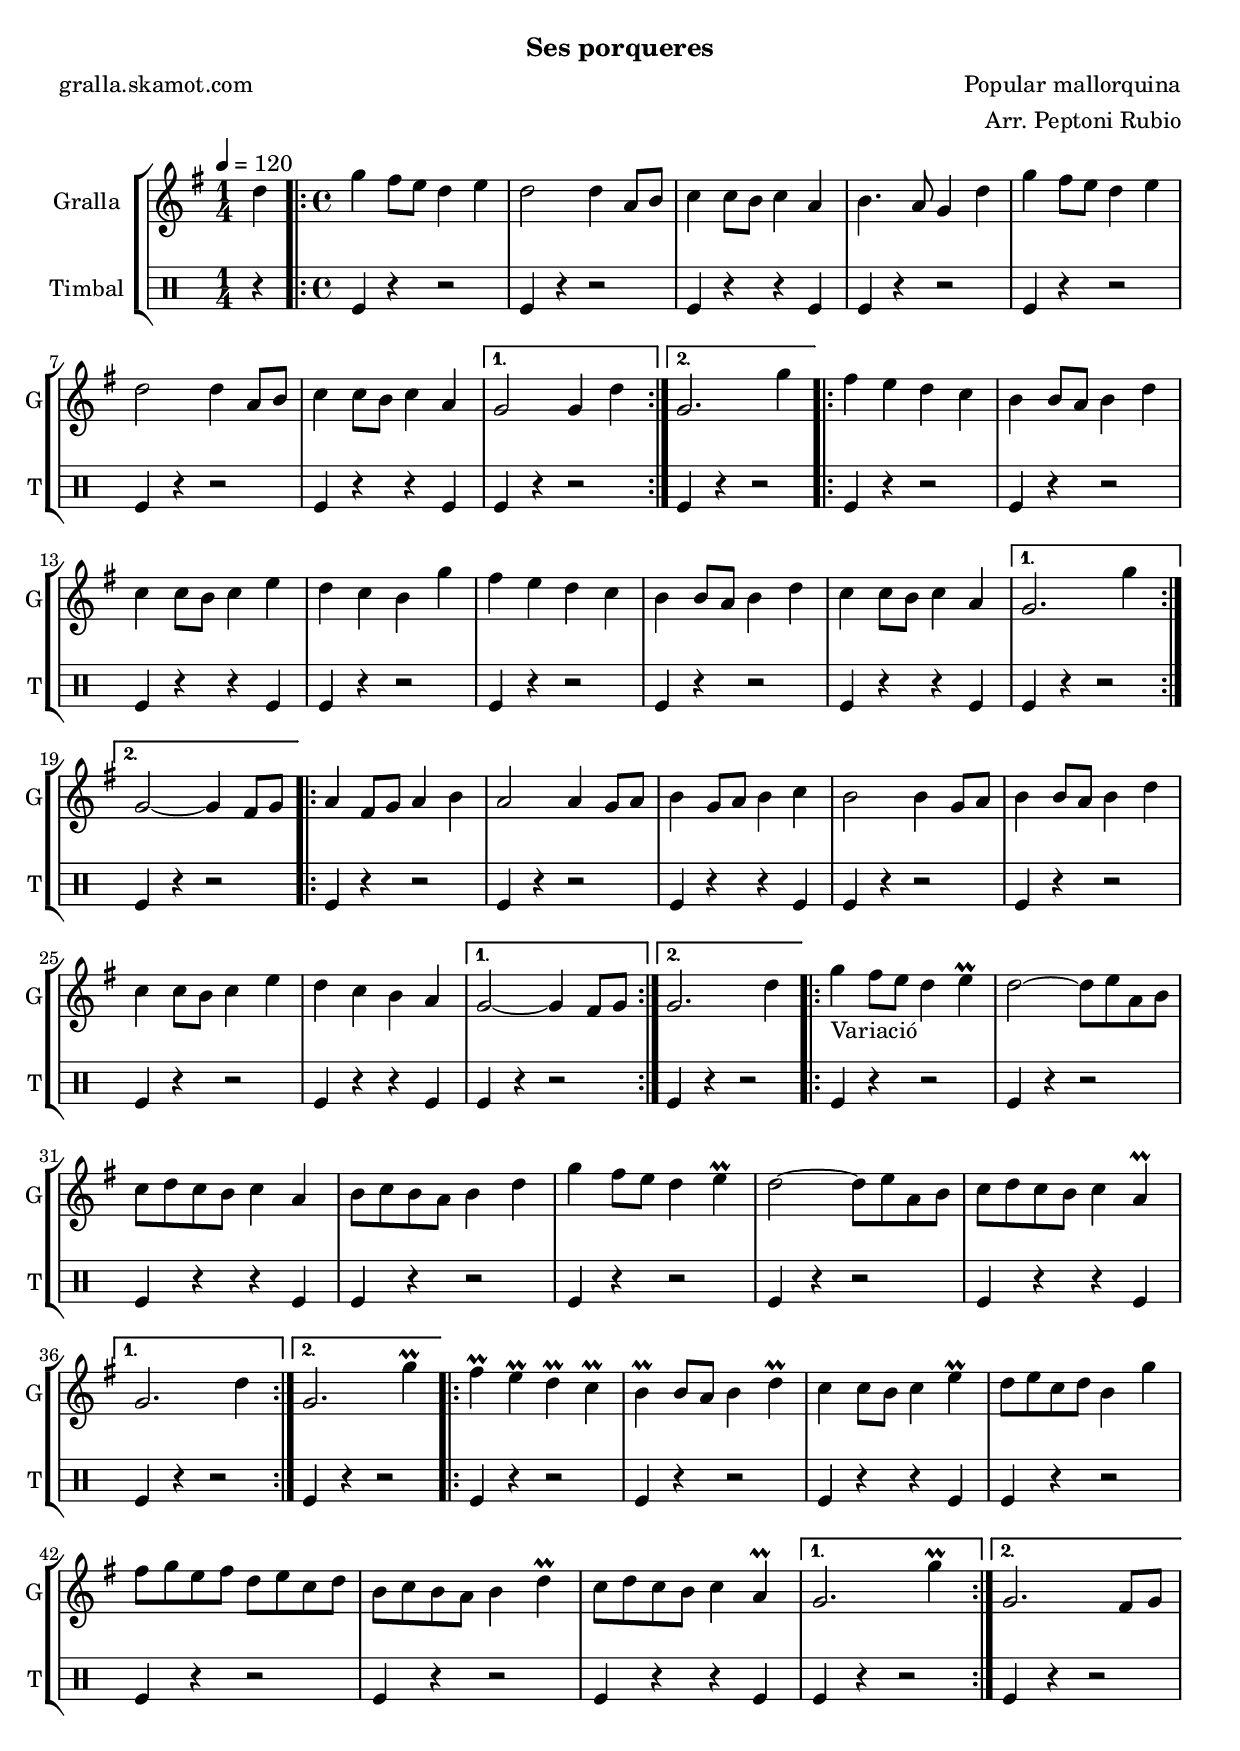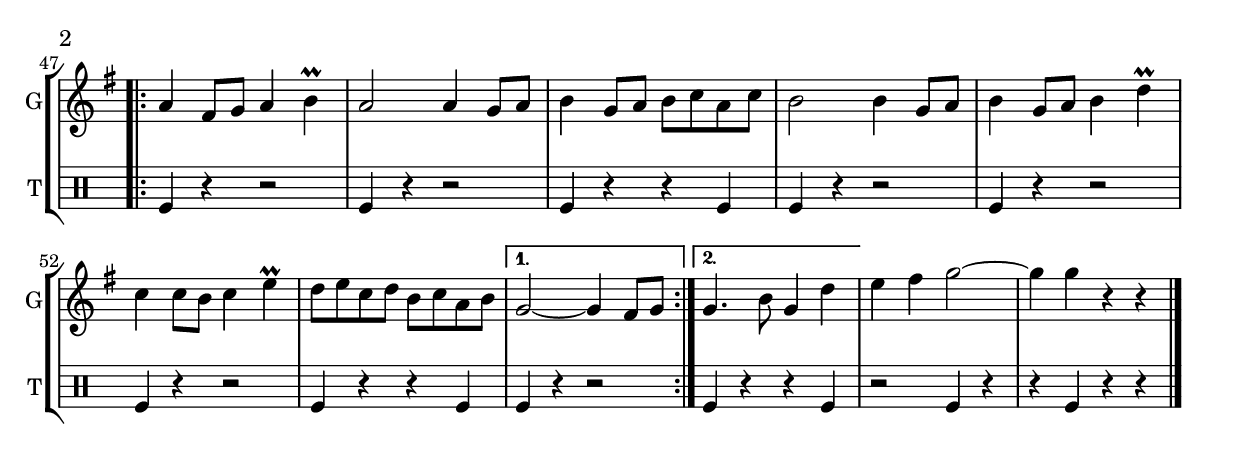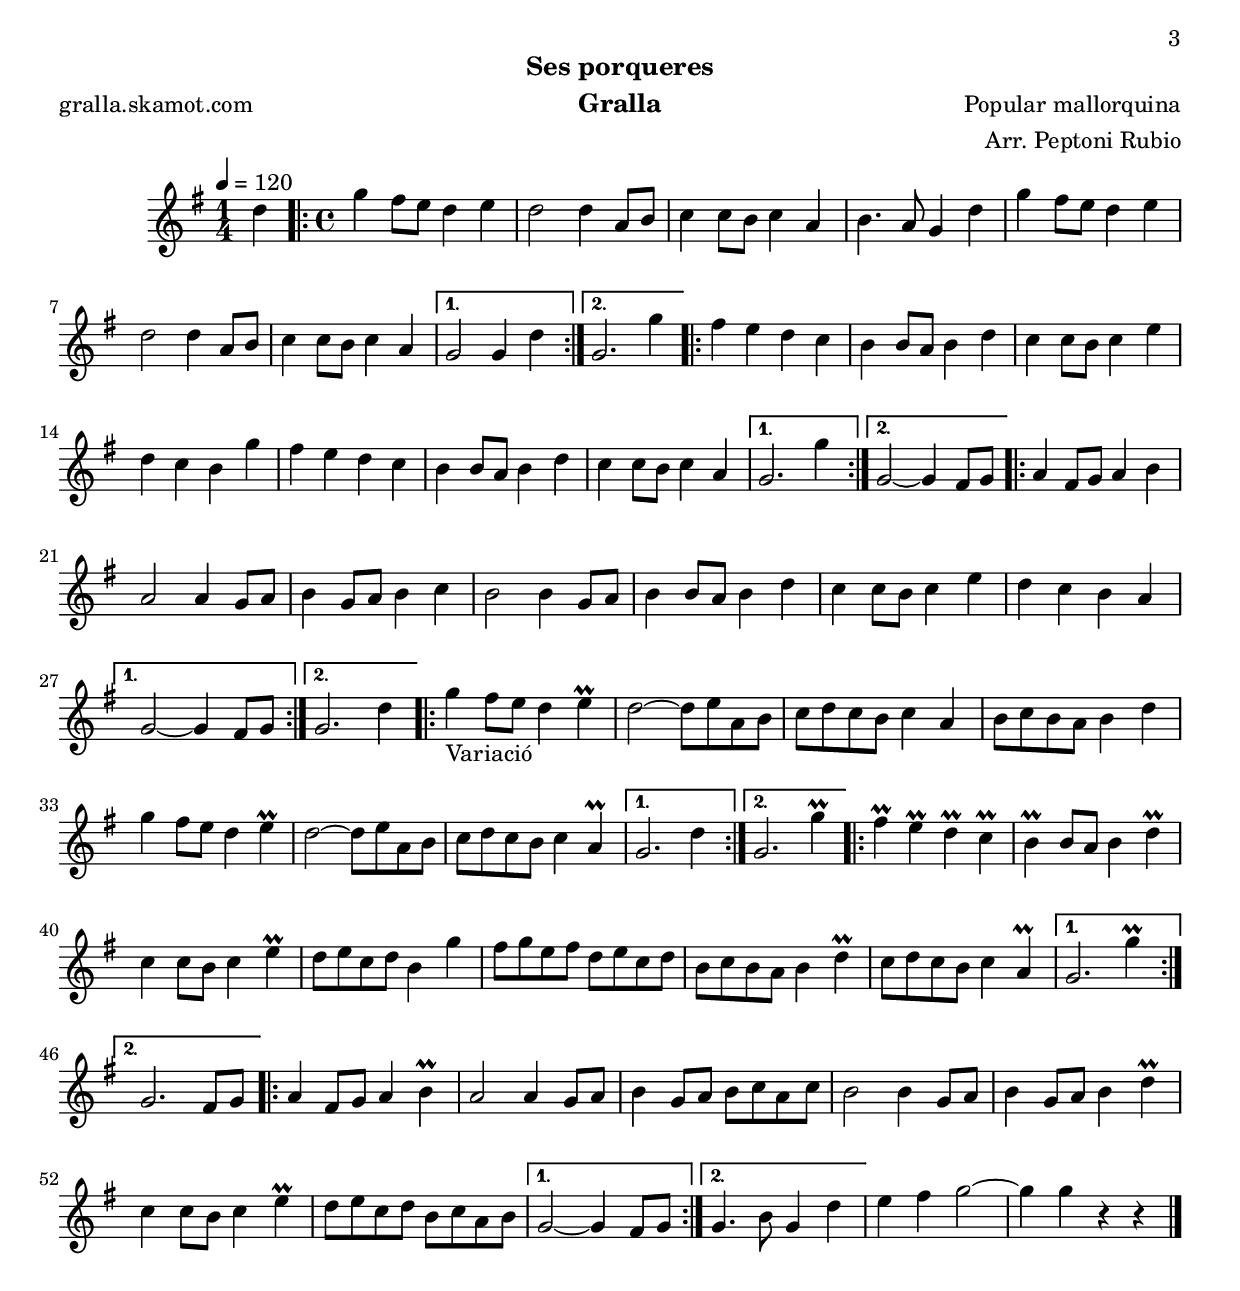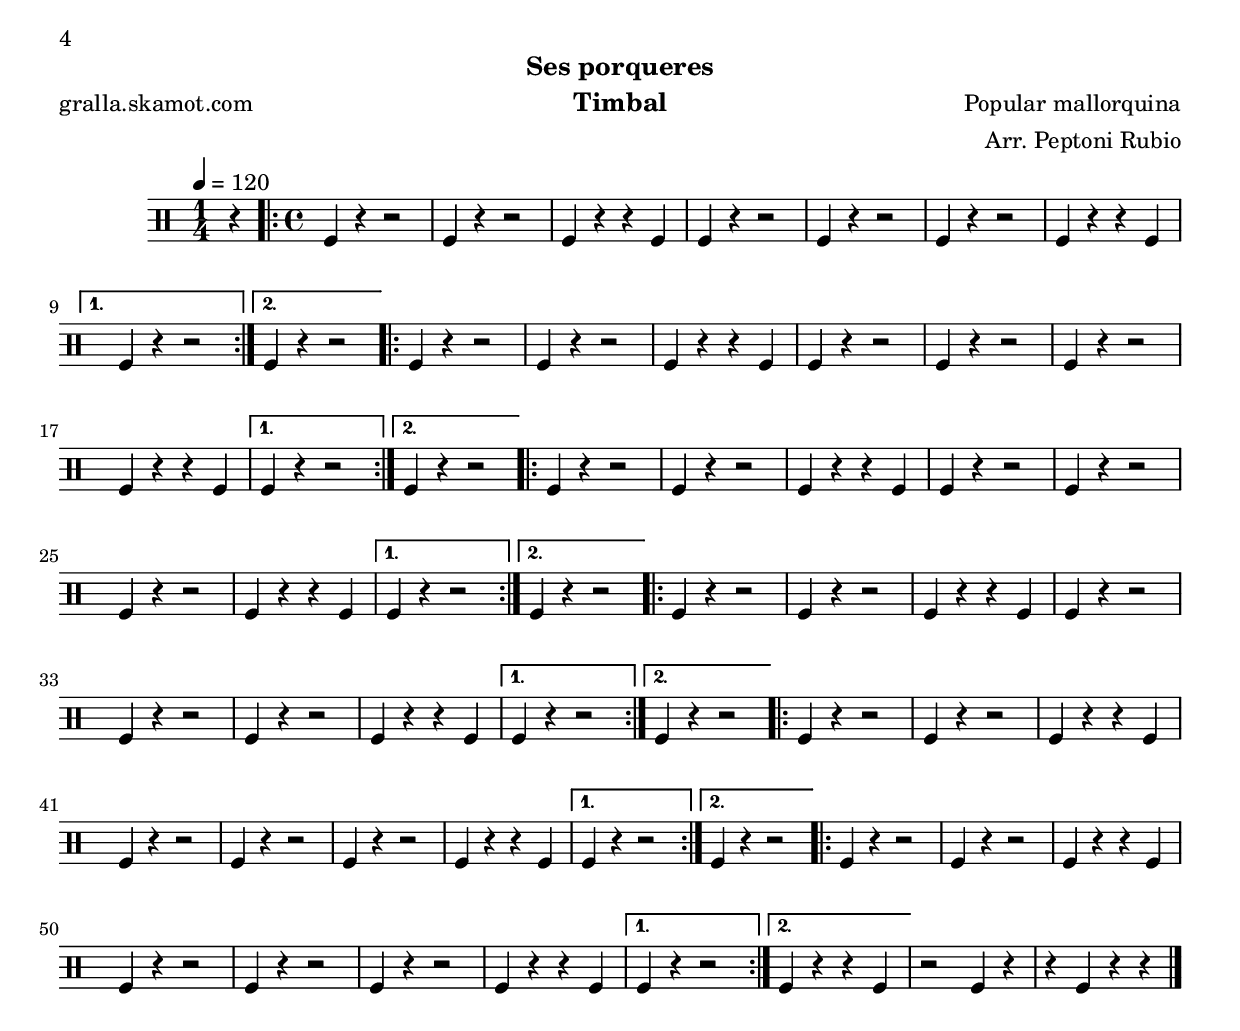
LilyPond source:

\version "2.16.2"

\header {
  dedication=""
  title=""
  subtitle="Ses porqueres"
  subsubtitle=""
  poet="gralla.skamot.com"
  meter=""
  piece=""
  composer="Popular mallorquina"
  arranger="Arr. Peptoni Rubio"
  opus=""
  instrument=""
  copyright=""
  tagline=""
}

liniaroAa =
\relative d''
{
  \tempo 4=120
  \clef treble
  \key g \major
  \time 1/4
  d4  |
  \time 4/4   \repeat volta 2 { g4 fis8 e d4 e  |
  d2 d4 a8 b  |
  c4 c8 b c4 a  |
  %05
  b4. a8 g4 d'  |
  g4 fis8 e d4 e  |
  d2 d4 a8 b  |
  c4 c8 b c4 a }
  \alternative { { g2 g4 d' }
  %10
  { g,2. g'4 } }
  \repeat volta 2 { fis4 e d c  |
  b4 b8 a b4 d  |
  c4 c8 b c4 e  |
  d4 c b g'  |
  %15
  fis4 e d c  |
  b4 b8 a b4 d  |
  c4 c8 b c4 a }
  \alternative { { g2. g'4 }
  { g,2 ~ g4 fis8 g } }
  %20
  \repeat volta 2 { a4 fis8 g a4 b  |
  a2 a4 g8 a  |
  b4 g8 a b4 c  |
  b2 b4 g8 a  |
  b4 b8 a b4 d  |
  %25
  c4 c8 b c4 e  |
  d4 c b a }
  \alternative { { g2 ~ g4 fis8 g }
  { g2. d'4 } }
  \repeat volta 2 { g4 _"Variació" fis8 e d4 e\prall  |
  %30
  d2 ~ d8 e a, b  |
  c8 d c b c4 a  |
  b8 c b a b4 d  |
  g4 fis8 e d4 e\prall  |
  d2 ~ d8 e a, b  |
  %35
  c8 d c b c4 a\prall }
  \alternative { { g2. d'4 }
  { g,2. g'4\prall } }
  \repeat volta 2 { fis4\prall e\prall d\prall c\prall  |
  b4\prall b8 a b4 d\prall  |
  %40
  c4 c8 b c4 e\prall  |
  d8 e c d b4 g'  |
  fis8 g e fis d e c d  |
  b8 c b a b4 d\prall  |
  c8 d c b c4 a\prall }
  %45
  \alternative { { g2. g'4\prall }
  { g,2. fis8 g } }
  \repeat volta 2 { a4 fis8 g a4 b\prall  |
  a2 a4 g8 a  |
  b4 g8 a b c a c  |
  %50
  b2 b4 g8 a  |
  b4 g8 a b4 d\prall  |
  c4 c8 b c4 e\prall  |
  d8 e c d b c a b }
  \alternative { { g2 ~ g4 fis8 g }
  %55
  { g4. b8 g4 d' } }
  e4 fis g2 ~  |
  g4 g r r  \bar "|."
}

liniaroAb =
\drummode
{
  \tempo 4=120
  \time 1/4
  r4  |
  \time 4/4   \repeat volta 2 { tomfl4 r r2  |
  tomfl4 r r2  |
  tomfl4 r r tomfl  |
  %05
  tomfl4 r r2  |
  tomfl4 r r2  |
  tomfl4 r r2  |
  tomfl4 r r tomfl }
  \alternative { { tomfl4 r r2 }
  %10
  { tomfl4 r r2 } }
  \repeat volta 2 { tomfl4 r r2  |
  tomfl4 r r2  |
  tomfl4 r r tomfl  |
  tomfl4 r r2  |
  %15
  tomfl4 r r2  |
  tomfl4 r r2  |
  tomfl4 r r tomfl }
  \alternative { { tomfl4 r r2 }
  { tomfl4 r r2 } }
  %20
  \repeat volta 2 { tomfl4 r r2  |
  tomfl4 r r2  |
  tomfl4 r r tomfl  |
  tomfl4 r r2  |
  tomfl4 r r2  |
  %25
  tomfl4 r r2  |
  tomfl4 r r tomfl }
  \alternative { { tomfl4 r r2 }
  { tomfl4 r r2 } }
  \repeat volta 2 { tomfl4 r r2  |
  %30
  tomfl4 r r2  |
  tomfl4 r r tomfl  |
  tomfl4 r r2  |
  tomfl4 r r2  |
  tomfl4 r r2  |
  %35
  tomfl4 r r tomfl }
  \alternative { { tomfl4 r r2 }
  { tomfl4 r r2 } }
  \repeat volta 2 { tomfl4 r r2  |
  tomfl4 r r2  |
  %40
  tomfl4 r r tomfl  |
  tomfl4 r r2  |
  tomfl4 r r2  |
  tomfl4 r r2  |
  tomfl4 r r tomfl }
  %45
  \alternative { { tomfl4 r r2 }
  { tomfl4 r r2 } }
  \repeat volta 2 { tomfl4 r r2  |
  tomfl4 r r2  |
  tomfl4 r r tomfl  |
  %50
  tomfl4 r r2  |
  tomfl4 r r2  |
  tomfl4 r r2  |
  tomfl4 r r tomfl }
  \alternative { { tomfl4 r r2 }
  %55
  { tomfl4 r r tomfl } }
  r2 tomfl4 r  |
  r4 tomfl r r  \bar "|."
}

\bookpart {
  \score {
    \new StaffGroup {
      \override Score.RehearsalMark.self-alignment-X = #LEFT
      <<
        \new Staff \with {instrumentName = #"Gralla" shortInstrumentName = #"G"} \liniaroAa
        \new DrumStaff \with {instrumentName = #"Timbal" shortInstrumentName = #"T"} \liniaroAb
      >>
    }
    \layout {}
  }
  \score { \unfoldRepeats
    \new StaffGroup {
      \override Score.RehearsalMark.self-alignment-X = #LEFT
      <<
        \new Staff \with {instrumentName = #"Gralla" shortInstrumentName = #"G"} \liniaroAa
        \new DrumStaff \with {instrumentName = #"Timbal" shortInstrumentName = #"T"} \liniaroAb
      >>
    }
    \midi {
      \set Staff.midiInstrument = "oboe"
      \set DrumStaff.midiInstrument = "drums"
    }
  }
}

\bookpart {
  \header {instrument="Gralla"}
  \score {
    \new StaffGroup {
      \override Score.RehearsalMark.self-alignment-X = #LEFT
      <<
        \new Staff \liniaroAa
      >>
    }
    \layout {}
  }
  \score { \unfoldRepeats
    \new StaffGroup {
      \override Score.RehearsalMark.self-alignment-X = #LEFT
      <<
        \new Staff \liniaroAa
      >>
    }
    \midi {
      \set Staff.midiInstrument = "oboe"
      \set DrumStaff.midiInstrument = "drums"
    }
  }
}

\bookpart {
  \header {instrument="Timbal"}
  \score {
    \new StaffGroup {
      \override Score.RehearsalMark.self-alignment-X = #LEFT
      <<
        \new DrumStaff \liniaroAb
      >>
    }
    \layout {}
  }
  \score { \unfoldRepeats
    \new StaffGroup {
      \override Score.RehearsalMark.self-alignment-X = #LEFT
      <<
        \new DrumStaff \liniaroAb
      >>
    }
    \midi {
      \set Staff.midiInstrument = "oboe"
      \set DrumStaff.midiInstrument = "drums"
    }
  }
}

